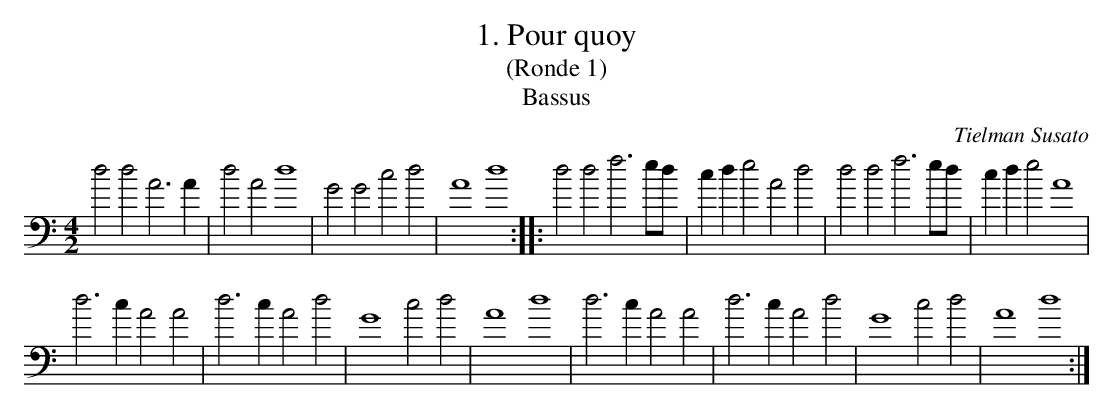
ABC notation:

X:1
T:1. Pour quoy
T:(Ronde 1)
C:Tielman Susato
M:4/2
L:1/2
T:Bassus
K:C bass
ddA>A|dAd2|GGcd|A2d2::ddf3/2e/4d/4|c/2d/2eAd|ddf3/2e/4d/4|c/2d/2eA2|
d>cAA|d>cAd|G2cd|A2d2|d>cAA|d>cAd|G2cd|A2d2:|
